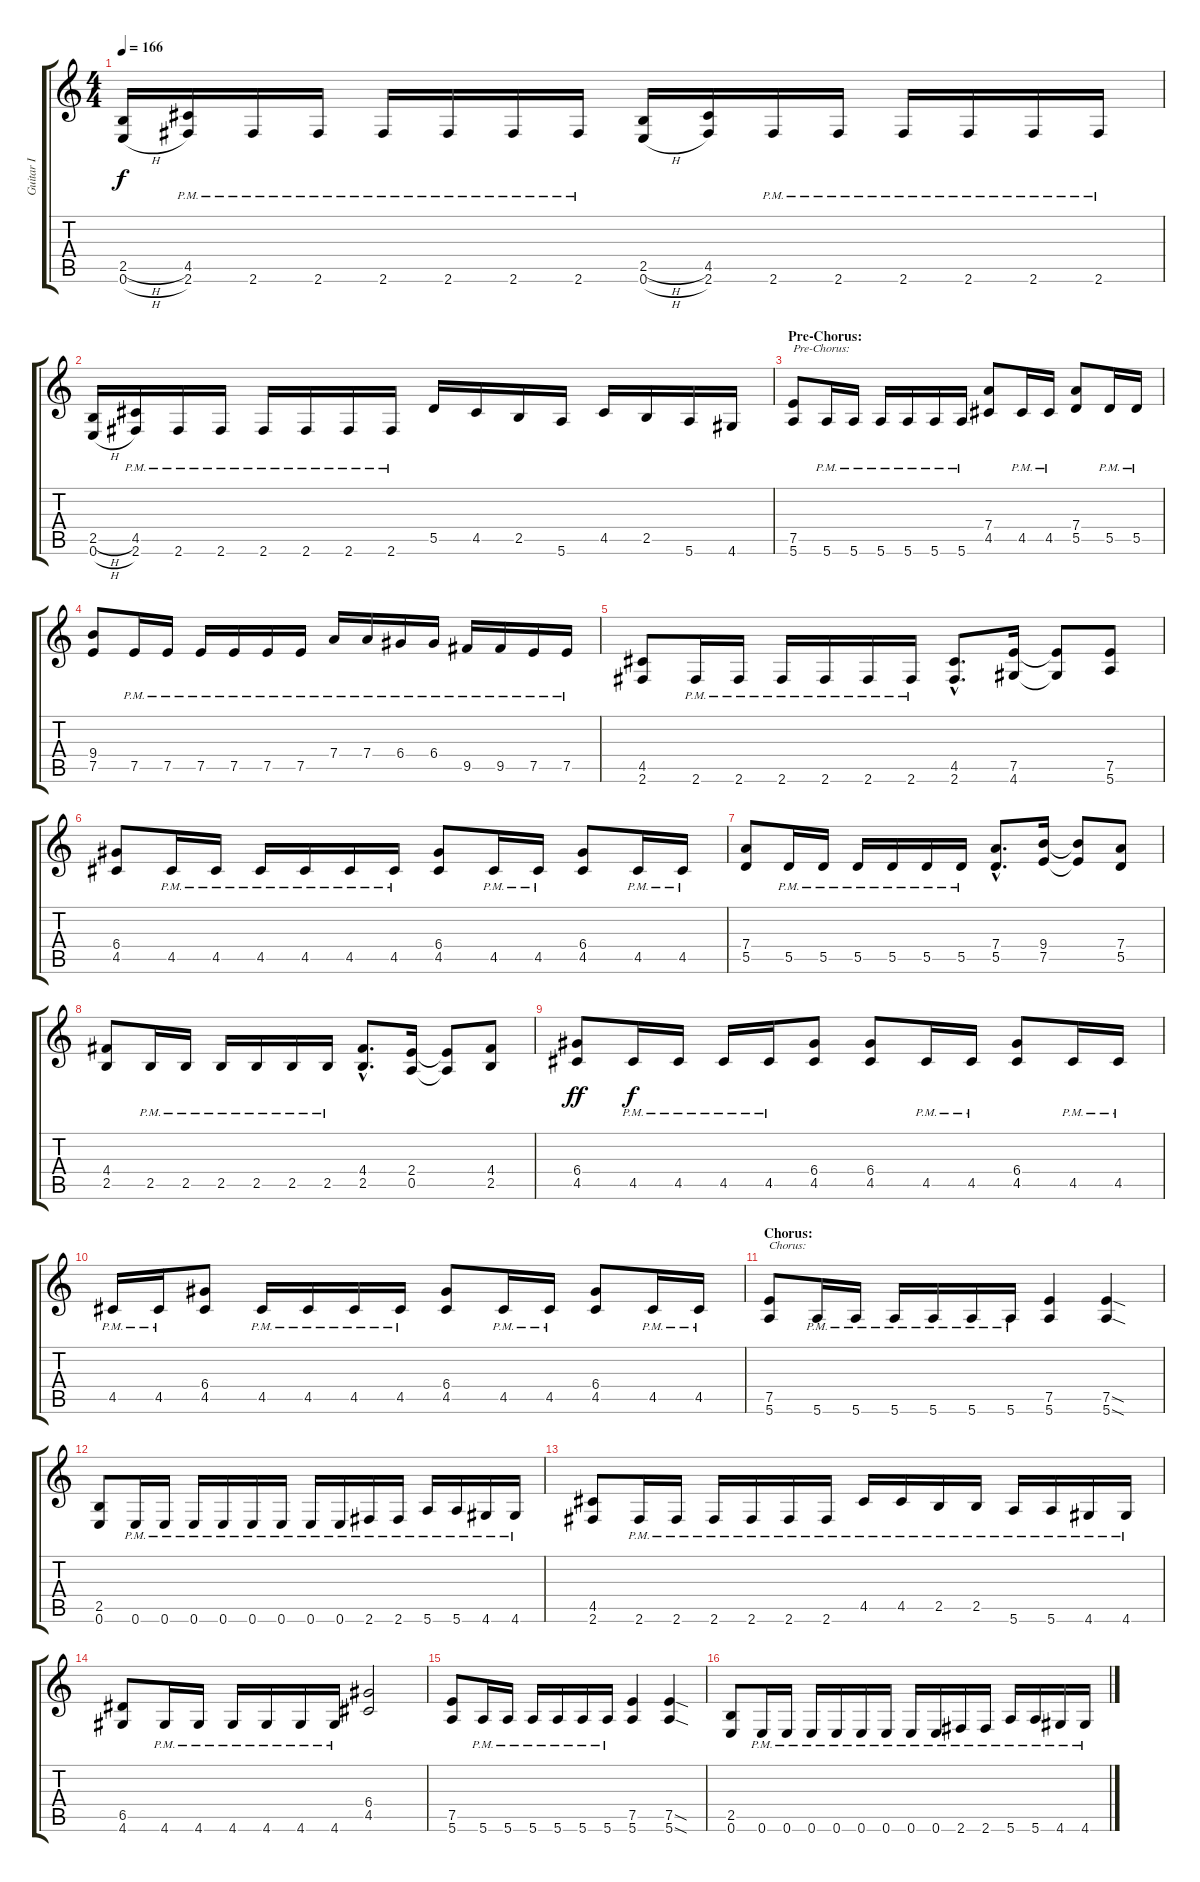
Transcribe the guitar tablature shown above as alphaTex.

\track ("Guitar I" "Guitar I") {instrument distortionguitar}
\staff {score tabs}
\tuning (E4 B3 G3 D3 A2 E2) {hide}
\ts (4 4)
\tempo 166
\clef g2
\ks c
(2.5{h} 0.6{h}).16{dy f} (4.5 2.6{pm}).16 2.6{pm}.16 2.6{pm}.16 2.6{pm}.16 2.6{pm}.16 2.6{pm}.16 2.6{pm}.16 (2.5{h} 0.6{h}).16 (4.5 2.6).16 2.6{pm}.16 2.6{pm}.16 2.6{pm}.16 2.6{pm}.16 2.6{pm}.16 2.6{pm}.16 |
(2.5{h} 0.6{h}).16 (4.5 2.6{pm}).16 2.6{pm}.16 2.6{pm}.16 2.6{pm}.16 2.6{pm}.16 2.6{pm}.16 2.6{pm}.16 5.5.16 4.5.16 2.5.16 5.6.16 4.5.16 2.5.16 5.6.16 4.6.16 |
\section ("" "Pre-Chorus:")
(7.5 5.6).8{txt "Pre-Chorus:"} 5.6{pm}.16 5.6{pm}.16 5.6{pm}.16 5.6{pm}.16 5.6{pm}.16 5.6{pm}.16 (7.4 4.5).8 4.5{pm}.16 4.5{pm}.16 (7.4 5.5).8 5.5{pm}.16 5.5{pm}.16 |
(9.4 7.5).8 7.5{pm}.16 7.5{pm}.16 7.5{pm}.16 7.5{pm}.16 7.5{pm}.16 7.5{pm}.16 7.4{pm}.16 7.4{pm}.16 6.4{pm}.16 6.4{pm}.16 9.5{pm}.16 9.5{pm}.16 7.5{pm}.16 7.5{pm}.16 |
(4.5 2.6).8 2.6{pm}.16 2.6{pm}.16 2.6{pm}.16 2.6{pm}.16 2.6{pm}.16 2.6{pm}.16 (4.5{hac} 2.6{hac}).8{d} (7.5 4.6).16 (7.5{t} 4.6{t}).8 (7.5 5.6).8 |
(6.4 4.5).8 4.5{pm}.16 4.5{pm}.16 4.5{pm}.16 4.5{pm}.16 4.5{pm}.16 4.5{pm}.16 (6.4 4.5).8 4.5{pm}.16 4.5{pm}.16 (6.4 4.5).8 4.5{pm}.16 4.5{pm}.16 |
(7.4 5.5).8 5.5{pm}.16 5.5{pm}.16 5.5{pm}.16 5.5{pm}.16 5.5{pm}.16 5.5{pm}.16 (7.4{hac} 5.5{hac}).8{d} (9.4 7.5).16 (9.4{t} 7.5{t}).8 (7.4 5.5).8 |
(4.4 2.5).8 2.5{pm}.16 2.5{pm}.16 2.5{pm}.16 2.5{pm}.16 2.5{pm}.16 2.5{pm}.16 (4.4{hac} 2.5{hac}).8{d} (2.4 0.5).16 (2.4{t} 0.5{t}).8 (4.4 2.5).8 |
(6.4 4.5).8{dy ff} 4.5{pm}.16{dy f} 4.5{pm}.16 4.5{pm}.16 4.5{pm}.16 (6.4 4.5).8 (6.4 4.5).8 4.5{pm}.16 4.5{pm}.16 (6.4 4.5).8 4.5{pm}.16 4.5{pm}.16 |
4.5{pm}.16 4.5{pm}.16 (6.4 4.5).8 4.5{pm}.16 4.5{pm}.16 4.5{pm}.16 4.5{pm}.16 (6.4 4.5).8 4.5{pm}.16 4.5{pm}.16 (6.4 4.5).8 4.5{pm}.16 4.5{pm}.16 |
\section ("" "Chorus:")
(7.5 5.6).8{txt "Chorus:"} 5.6{pm}.16 5.6{pm}.16 5.6{pm}.16 5.6{pm}.16 5.6{pm}.16 5.6{pm}.16 (7.5 5.6).4 (7.5{sod} 5.6{sod}).4 |
(2.5 0.6).8 0.6{pm}.16 0.6{pm}.16 0.6{pm}.16 0.6{pm}.16 0.6{pm}.16 0.6{pm}.16 0.6{pm}.16 0.6{pm}.16 2.6{pm}.16 2.6{pm}.16 5.6{pm}.16 5.6{pm}.16 4.6{pm}.16 4.6{pm}.16 |
(4.5 2.6).8 2.6{pm}.16 2.6{pm}.16 2.6{pm}.16 2.6{pm}.16 2.6{pm}.16 2.6{pm}.16 4.5{pm}.16 4.5{pm}.16 2.5{pm}.16 2.5{pm}.16 5.6{pm}.16 5.6{pm}.16 4.6{pm}.16 4.6{pm}.16 |
(6.5 4.6).8 4.6{pm}.16 4.6{pm}.16 4.6{pm}.16 4.6{pm}.16 4.6{pm}.16 4.6{pm}.16 (6.4 4.5).2 |
(7.5 5.6).8 5.6{pm}.16 5.6{pm}.16 5.6{pm}.16 5.6{pm}.16 5.6{pm}.16 5.6{pm}.16 (7.5 5.6).4 (7.5{sod} 5.6{sod}).4 |
(2.5 0.6).8 0.6{pm}.16 0.6{pm}.16 0.6{pm}.16 0.6{pm}.16 0.6{pm}.16 0.6{pm}.16 0.6{pm}.16 0.6{pm}.16 2.6{pm}.16 2.6{pm}.16 5.6{pm}.16 5.6{pm}.16 4.6{pm}.16 4.6{pm}.16
